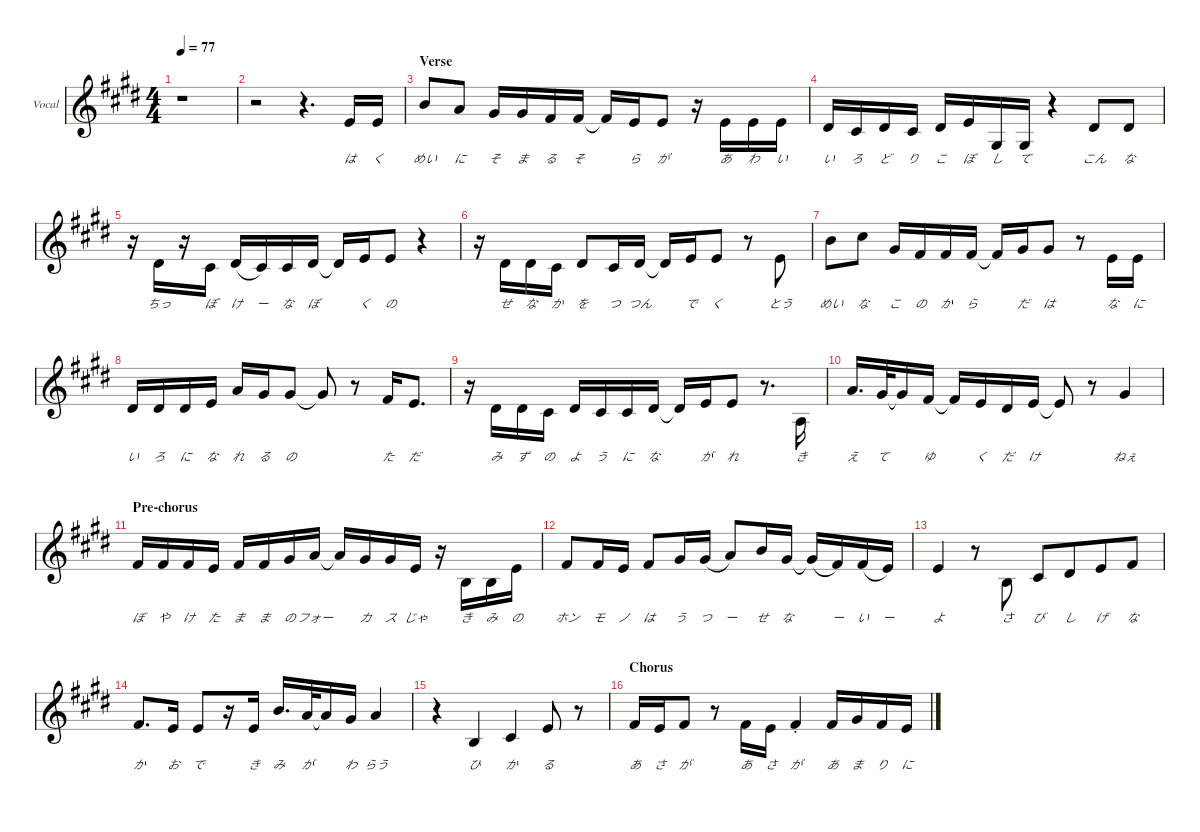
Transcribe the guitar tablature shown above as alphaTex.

\defaultSystemsLayout 4
\hideDynamics
\bracketExtendMode nobrackets
\firstSystemTrackNameOrientation horizontal
\track ("Vocal" "Vocal") {defaultSystemsLayout 4 mute instrument lead7fifths}
\staff {score}
\tuning (E4 B3 G3 D3 A2 E2)
\ts (4 4)
\tempo 77
\clef g2
\scale
0.23254
\ks e
r.1{dy f beam Down} |
\scale
0.232539 r.2{beam Down} r.4{d beam Down} 0.1{acc forcenatural}.16{lyrics (0 "は") lyrics (1 "") lyrics (2 "") lyrics (3 "") lyrics (4 "") beam Up} 0.1{acc forcenatural}.16{lyrics (0 "く") lyrics (1 "") lyrics (2 "") lyrics (3 "") lyrics (4 "") beam Up} |
\section ("" "Verse")
\scale
0.302382 7.1{acc forcenatural}.8{lyrics (0 "めい") lyrics (1 "") lyrics (2 "") lyrics (3 "") lyrics (4 "") beam Up} 5.1{acc forcenatural}.8{lyrics (0 "に") lyrics (1 "") lyrics (2 "") lyrics (3 "") lyrics (4 "") beam Up} 4.1{acc #}.16{lyrics (0 "そ") lyrics (1 "") lyrics (2 "") lyrics (3 "") lyrics (4 "") beam Up} 4.1{acc #}.16{lyrics (0 "ま") lyrics (1 "") lyrics (2 "") lyrics (3 "") lyrics (4 "") beam Up} 2.1{acc #}.16{lyrics (0 "る") lyrics (1 "") lyrics (2 "") lyrics (3 "") lyrics (4 "") beam Up} 2.1{acc #}.16{lyrics (0 "そ") lyrics (1 "") lyrics (2 "") lyrics (3 "") lyrics (4 "") beam Up} 2.1{t acc #}.16{beam Up} 0.1{acc forcenatural}.16{lyrics (0 "ら") lyrics (1 "") lyrics (2 "") lyrics (3 "") lyrics (4 "") beam Up} 0.1{acc forcenatural}.8{lyrics (0 "が") lyrics (1 "") lyrics (2 "") lyrics (3 "") lyrics (4 "") beam Up} r.16{beam Down} 0.1{acc forcenatural}.16{lyrics (0 "あ") lyrics (1 "") lyrics (2 "") lyrics (3 "") lyrics (4 "") beam Up} 0.1{acc forcenatural}.16{lyrics (0 "わ") lyrics (1 "") lyrics (2 "") lyrics (3 "") lyrics (4 "") beam Up} 0.1{acc forcenatural}.16{lyrics (0 "い") lyrics (1 "") lyrics (2 "") lyrics (3 "") lyrics (4 "") beam Up} |
\scale
0.23254 4.2{acc #}.16{lyrics (0 "い") lyrics (1 "") lyrics (2 "") lyrics (3 "") lyrics (4 "") beam Up} 2.2{acc #}.16{lyrics (0 "ろ") lyrics (1 "") lyrics (2 "") lyrics (3 "") lyrics (4 "") beam Up} 4.2{acc #}.16{lyrics (0 "ど") lyrics (1 "") lyrics (2 "") lyrics (3 "") lyrics (4 "") beam Up} 2.2{acc #}.16{lyrics (0 "り") lyrics (1 "") lyrics (2 "") lyrics (3 "") lyrics (4 "") beam Up} 4.2{acc #}.16{lyrics (0 "こ") lyrics (1 "") lyrics (2 "") lyrics (3 "") lyrics (4 "") beam Up} 0.1{acc forcenatural}.16{lyrics (0 "ぼ") lyrics (1 "") lyrics (2 "") lyrics (3 "") lyrics (4 "") beam Up} 1.3{acc #}.16{lyrics (0 "し") lyrics (1 "") lyrics (2 "") lyrics (3 "") lyrics (4 "") beam Up} 1.3{acc #}.16{lyrics (0 "て") lyrics (1 "") lyrics (2 "") lyrics (3 "") lyrics (4 "") beam Up} r.4{beam Down} 4.2{acc #}.8{lyrics (0 "こん") lyrics (1 "") lyrics (2 "") lyrics (3 "") lyrics (4 "") beam Up} 4.2{acc #}.8{lyrics (0 "な") lyrics (1 "") lyrics (2 "") lyrics (3 "") lyrics (4 "") beam Up} |
\scale
0.23254 r.16{beam Down} 4.2{acc #}.16{lyrics (0 "ちっ") lyrics (1 "") lyrics (2 "") lyrics (3 "") lyrics (4 "") beam Up} r.16{beam Up} 2.2{acc #}.16{lyrics (0 "ぽ") lyrics (1 "") lyrics (2 "") lyrics (3 "") lyrics (4 "") beam Up} 4.2{acc #}.16{lyrics (0 "け") lyrics (1 "") lyrics (2 "") lyrics (3 "") lyrics (4 "") legatoorigin beam Up} 2.2{acc #}.16{lyrics (0 "ー") lyrics (1 "") lyrics (2 "") lyrics (3 "") lyrics (4 "") beam Up} 2.2{acc #}.16{lyrics (0 "な") lyrics (1 "") lyrics (2 "") lyrics (3 "") lyrics (4 "") beam Up} 4.2{acc #}.16{lyrics (0 "ぼ") lyrics (1 "") lyrics (2 "") lyrics (3 "") lyrics (4 "") beam Up} 4.2{t acc #}.16{beam Up} 0.1{acc forcenatural}.16{lyrics (0 "く") lyrics (1 "") lyrics (2 "") lyrics (3 "") lyrics (4 "") beam Up} 0.1{acc forcenatural}.8{lyrics (0 "の") lyrics (1 "") lyrics (2 "") lyrics (3 "") lyrics (4 "") beam Up} r.4{beam Down} |
\scale
0.232539 r.16{beam Down} 4.2{acc #}.16{lyrics (0 "せ") lyrics (1 "") lyrics (2 "") lyrics (3 "") lyrics (4 "") beam Up} 4.2{acc #}.16{lyrics (0 "な") lyrics (1 "") lyrics (2 "") lyrics (3 "") lyrics (4 "") beam Up} 2.2{acc #}.16{lyrics (0 "か") lyrics (1 "") lyrics (2 "") lyrics (3 "") lyrics (4 "") beam Up} 4.2{acc #}.8{lyrics (0 "を") lyrics (1 "") lyrics (2 "") lyrics (3 "") lyrics (4 "") beam Up} 2.2{acc #}.16{lyrics (0 "つ") lyrics (1 "") lyrics (2 "") lyrics (3 "") lyrics (4 "") beam Up} 4.2{acc #}.16{lyrics (0 "つん") lyrics (1 "") lyrics (2 "") lyrics (3 "") lyrics (4 "") beam Up} 4.2{t acc #}.16{beam Up} 0.1{acc forcenatural}.16{lyrics (0 "で") lyrics (1 "") lyrics (2 "") lyrics (3 "") lyrics (4 "") beam Up} 0.1{acc forcenatural}.8{lyrics (0 "く") lyrics (1 "") lyrics (2 "") lyrics (3 "") lyrics (4 "") beam Up} r.8{beam Down} 0.1{acc forcenatural}.8{lyrics (0 "とう") lyrics (1 "") lyrics (2 "") lyrics (3 "") lyrics (4 "") beam Up} |
\scale
0.302382 7.1{acc forcenatural}.8{lyrics (0 "めい") lyrics (1 "") lyrics (2 "") lyrics (3 "") lyrics (4 "") beam Down} 9.1{acc #}.8{lyrics (0 "な") lyrics (1 "") lyrics (2 "") lyrics (3 "") lyrics (4 "") beam Down} 4.1{acc #}.16{lyrics (0 "こ") lyrics (1 "") lyrics (2 "") lyrics (3 "") lyrics (4 "") beam Up} 2.1{acc #}.16{lyrics (0 "の") lyrics (1 "") lyrics (2 "") lyrics (3 "") lyrics (4 "") beam Up} 2.1{acc #}.16{lyrics (0 "か") lyrics (1 "") lyrics (2 "") lyrics (3 "") lyrics (4 "") beam Up} 2.1{acc #}.16{lyrics (0 "ら") lyrics (1 "") lyrics (2 "") lyrics (3 "") lyrics (4 "") beam Up} 2.1{t acc #}.16{beam Up} 4.1{acc #}.16{lyrics (0 "だ") lyrics (1 "") lyrics (2 "") lyrics (3 "") lyrics (4 "") beam Up} 4.1{acc #}.8{lyrics (0 "は") lyrics (1 "") lyrics (2 "") lyrics (3 "") lyrics (4 "") beam Up} r.8{beam Down} 0.1{acc forcenatural}.16{lyrics (0 "な") lyrics (1 "") lyrics (2 "") lyrics (3 "") lyrics (4 "") beam Up} 0.1{acc forcenatural}.16{lyrics (0 "に") lyrics (1 "") lyrics (2 "") lyrics (3 "") lyrics (4 "") beam Up} |
\scale
0.23254 4.2{acc #}.16{lyrics (0 "い") lyrics (1 "") lyrics (2 "") lyrics (3 "") lyrics (4 "") beam Up} 4.2{acc #}.16{lyrics (0 "ろ") lyrics (1 "") lyrics (2 "") lyrics (3 "") lyrics (4 "") beam Up} 4.2{acc #}.16{lyrics (0 "に") lyrics (1 "") lyrics (2 "") lyrics (3 "") lyrics (4 "") beam Up} 0.1{acc forcenatural}.16{lyrics (0 "な") lyrics (1 "") lyrics (2 "") lyrics (3 "") lyrics (4 "") beam Up} 5.1{acc forcenatural}.16{lyrics (0 "れ") lyrics (1 "") lyrics (2 "") lyrics (3 "") lyrics (4 "") beam Up} 4.1{acc #}.16{lyrics (0 "る") lyrics (1 "") lyrics (2 "") lyrics (3 "") lyrics (4 "") beam Up} 4.1{acc #}.8{lyrics (0 "の") lyrics (1 "") lyrics (2 "") lyrics (3 "") lyrics (4 "") beam Up} 4.1{t acc #}.8{beam Up} r.8{beam Down} 2.1{acc #}.16{lyrics (0 "た") lyrics (1 "") lyrics (2 "") lyrics (3 "") lyrics (4 "") beam Up} 0.1{acc forcenatural}.8{d lyrics (0 "だ") lyrics (1 "") lyrics (2 "") lyrics (3 "") lyrics (4 "") beam Up} |
\scale
0.232539 r.16{beam Down} 4.2{acc #}.16{lyrics (0 "み") lyrics (1 "") lyrics (2 "") lyrics (3 "") lyrics (4 "") beam Up} 4.2{acc #}.16{lyrics (0 "ず") lyrics (1 "") lyrics (2 "") lyrics (3 "") lyrics (4 "") beam Up} 2.2{acc #}.16{lyrics (0 "の") lyrics (1 "") lyrics (2 "") lyrics (3 "") lyrics (4 "") beam Up} 4.2{acc #}.16{lyrics (0 "よ") lyrics (1 "") lyrics (2 "") lyrics (3 "") lyrics (4 "") beam Up} 2.2{acc #}.16{lyrics (0 "う") lyrics (1 "") lyrics (2 "") lyrics (3 "") lyrics (4 "") beam Up} 2.2{acc #}.16{lyrics (0 "に") lyrics (1 "") lyrics (2 "") lyrics (3 "") lyrics (4 "") beam Up} 4.2{acc #}.16{lyrics (0 "な") lyrics (1 "") lyrics (2 "") lyrics (3 "") lyrics (4 "") beam Up} 4.2{t acc #}.16{beam Up} 0.1{acc forcenatural}.16{lyrics (0 "が") lyrics (1 "") lyrics (2 "") lyrics (3 "") lyrics (4 "") beam Up} 0.1{acc forcenatural}.8{lyrics (0 "れ") lyrics (1 "") lyrics (2 "") lyrics (3 "") lyrics (4 "") beam Up} r.8{d beam Down} 2.3{acc forcenatural}.16{lyrics (0 "き") lyrics (1 "") lyrics (2 "") lyrics (3 "") lyrics (4 "") beam Up} |
\scale
0.232539 5.1{acc forcenatural}.16{d lyrics (0 "え") lyrics (1 "") lyrics (2 "") lyrics (3 "") lyrics (4 "") beam Up} 4.1{acc #}.32{lyrics (0 "て") lyrics (1 "") lyrics (2 "") lyrics (3 "") lyrics (4 "") beam Up} 4.1{t acc #}.16{beam Up} 2.1{acc #}.16{lyrics (0 "ゆ") lyrics (1 "") lyrics (2 "") lyrics (3 "") lyrics (4 "") beam Up} 2.1{t acc #}.16{beam Up} 0.1{acc forcenatural}.16{lyrics (0 "く") lyrics (1 "") lyrics (2 "") lyrics (3 "") lyrics (4 "") beam Up} 4.2{acc #}.16{lyrics (0 "だ") lyrics (1 "") lyrics (2 "") lyrics (3 "") lyrics (4 "") beam Up} 0.1{acc forcenatural}.16{lyrics (0 "け") lyrics (1 "") lyrics (2 "") lyrics (3 "") lyrics (4 "") beam Up} 0.1{t acc forcenatural}.8{beam Up} r.8{beam Down} 4.1{acc #}.4{lyrics (0 "ねぇ") lyrics (1 "") lyrics (2 "") lyrics (3 "") lyrics (4 "") beam Up} |
\section ("" "Pre-chorus")
\scale
0.378421 2.1{acc #}.16{lyrics (0 "ぼ") lyrics (1 "") lyrics (2 "") lyrics (3 "") lyrics (4 "") beam Up} 2.1{acc #}.16{lyrics (0 "や") lyrics (1 "") lyrics (2 "") lyrics (3 "") lyrics (4 "") beam Up} 2.1{acc #}.16{lyrics (0 "け") lyrics (1 "") lyrics (2 "") lyrics (3 "") lyrics (4 "") beam Up} 0.1{acc forcenatural}.16{lyrics (0 "た") lyrics (1 "") lyrics (2 "") lyrics (3 "") lyrics (4 "") beam Up} 2.1{acc #}.16{lyrics (0 "ま") lyrics (1 "") lyrics (2 "") lyrics (3 "") lyrics (4 "") beam Up} 2.1{acc #}.16{lyrics (0 "ま") lyrics (1 "") lyrics (2 "") lyrics (3 "") lyrics (4 "") beam Up} 4.1{acc #}.16{lyrics (0 "の") lyrics (1 "") lyrics (2 "") lyrics (3 "") lyrics (4 "") beam Up} 5.1{acc forcenatural}.16{lyrics (0 "フォー") lyrics (1 "") lyrics (2 "") lyrics (3 "") lyrics (4 "") beam Up} 5.1{t acc forcenatural}.16{beam Up} 4.1{acc #}.16{lyrics (0 "カ") lyrics (1 "") lyrics (2 "") lyrics (3 "") lyrics (4 "") beam Up} 4.1{acc #}.16{lyrics (0 "ス") lyrics (1 "") lyrics (2 "") lyrics (3 "") lyrics (4 "") beam Up} 0.1{acc forcenatural}.16{lyrics (0 "じゃ") lyrics (1 "") lyrics (2 "") lyrics (3 "") lyrics (4 "") beam Up} r.16{beam Down} 0.2{acc forcenatural}.16{lyrics (0 "き") lyrics (1 "") lyrics (2 "") lyrics (3 "") lyrics (4 "") beam Up} 0.2{acc forcenatural}.16{lyrics (0 "み") lyrics (1 "") lyrics (2 "") lyrics (3 "") lyrics (4 "") beam Up} 0.1{acc forcenatural}.16{lyrics (0 "の") lyrics (1 "") lyrics (2 "") lyrics (3 "") lyrics (4 "") beam Up} |
\scale
0.313 2.1{acc #}.8{lyrics (0 "ホン") lyrics (1 "") lyrics (2 "") lyrics (3 "") lyrics (4 "") beam Up} 2.1{acc #}.16{lyrics (0 "モ") lyrics (1 "") lyrics (2 "") lyrics (3 "") lyrics (4 "") beam Up} 0.1{acc forcenatural}.16{lyrics (0 "ノ") lyrics (1 "") lyrics (2 "") lyrics (3 "") lyrics (4 "") beam Up} 2.1{acc #}.8{lyrics (0 "は") lyrics (1 "") lyrics (2 "") lyrics (3 "") lyrics (4 "") beam Up} 4.1{acc #}.16{lyrics (0 "う") lyrics (1 "") lyrics (2 "") lyrics (3 "") lyrics (4 "") beam Up} 4.1{acc #}.16{lyrics (0 "つ") lyrics (1 "") lyrics (2 "") lyrics (3 "") lyrics (4 "") legatoorigin beam Up} 5.1{acc forcenatural}.8{lyrics (0 "ー") lyrics (1 "") lyrics (2 "") lyrics (3 "") lyrics (4 "") beam Up} 7.1{acc forcenatural}.16{lyrics (0 "せ") lyrics (1 "") lyrics (2 "") lyrics (3 "") lyrics (4 "") beam Up} 4.1{acc #}.16{lyrics (0 "な") lyrics (1 "") lyrics (2 "") lyrics (3 "") lyrics (4 "") beam Up} 4.1{t acc #}.16{legatoorigin beam Up} 2.1{acc #}.16{lyrics (0 "ー") lyrics (1 "") lyrics (2 "") lyrics (3 "") lyrics (4 "") beam Up} 2.1{acc #}.16{lyrics (0 "い") lyrics (1 "") lyrics (2 "") lyrics (3 "") lyrics (4 "") legatoorigin beam Up} 0.1{acc forcenatural}.16{lyrics (0 "ー") lyrics (1 "") lyrics (2 "") lyrics (3 "") lyrics (4 "") beam Up} |
\scale
0.308579 0.1{acc forcenatural}.4{lyrics (0 "よ") lyrics (1 "") lyrics (2 "") lyrics (3 "") lyrics (4 "") beam Up} r.8{beam Down} 0.2{acc forcenatural}.8{lyrics (0 "さ") lyrics (1 "") lyrics (2 "") lyrics (3 "") lyrics (4 "") beam Up} 2.2{acc #}.8{lyrics (0 "び") lyrics (1 "") lyrics (2 "") lyrics (3 "") lyrics (4 "") beam Up beam merge} 4.2{acc #}.8{lyrics (0 "し") lyrics (1 "") lyrics (2 "") lyrics (3 "") lyrics (4 "") beam Up beam merge} 0.1{acc forcenatural}.8{lyrics (0 "げ") lyrics (1 "") lyrics (2 "") lyrics (3 "") lyrics (4 "") beam Up beam merge} 2.1{acc #}.8{lyrics (0 "な") lyrics (1 "") lyrics (2 "") lyrics (3 "") lyrics (4 "") beam Up} |
\scale
0.534921 2.1{acc #}.8{d lyrics (0 "か") lyrics (1 "") lyrics (2 "") lyrics (3 "") lyrics (4 "") beam Up} 0.1{acc forcenatural}.16{lyrics (0 "お") lyrics (1 "") lyrics (2 "") lyrics (3 "") lyrics (4 "") beam Up} 0.1{acc forcenatural}.8{lyrics (0 "で") lyrics (1 "") lyrics (2 "") lyrics (3 "") lyrics (4 "") beam Up} r.16{beam Up} 0.1{acc forcenatural}.16{lyrics (0 "き") lyrics (1 "") lyrics (2 "") lyrics (3 "") lyrics (4 "") beam Up} 7.1{acc forcenatural}.16{d lyrics (0 "み") lyrics (1 "") lyrics (2 "") lyrics (3 "") lyrics (4 "") beam Up} 5.1{acc forcenatural}.32{lyrics (0 "が") lyrics (1 "") lyrics (2 "") lyrics (3 "") lyrics (4 "") beam Up} 5.1{t acc forcenatural}.16{beam Up} 4.1{acc #}.16{lyrics (0 "わ") lyrics (1 "") lyrics (2 "") lyrics (3 "") lyrics (4 "") beam Up} 5.1{acc forcenatural}.4{lyrics (0 "らう") lyrics (1 "") lyrics (2 "") lyrics (3 "") lyrics (4 "") beam Up} |
\scale
0.465079 r.4{beam Down} 0.2{acc forcenatural}.4{lyrics (0 "ひ") lyrics (1 "") lyrics (2 "") lyrics (3 "") lyrics (4 "") beam Up} 2.2{acc #}.4{lyrics (0 "か") lyrics (1 "") lyrics (2 "") lyrics (3 "") lyrics (4 "") beam Up} 0.1{acc forcenatural}.8{lyrics (0 "る") lyrics (1 "") lyrics (2 "") lyrics (3 "") lyrics (4 "") beam Up} r.8{beam Down} |
\section ("" "Chorus")
\scale
0.302382 2.1{acc #}.16{lyrics (0 "あ") lyrics (1 "") lyrics (2 "") lyrics (3 "") lyrics (4 "") beam Up} 0.1{acc forcenatural}.16{lyrics (0 "さ") lyrics (1 "") lyrics (2 "") lyrics (3 "") lyrics (4 "") beam Up} 2.1{acc #}.8{lyrics (0 "が") lyrics (1 "") lyrics (2 "") lyrics (3 "") lyrics (4 "") beam Up} r.8{beam Down} 2.1{acc #}.16{lyrics (0 "あ") lyrics (1 "") lyrics (2 "") lyrics (3 "") lyrics (4 "") beam Up} 0.1{acc forcenatural}.16{lyrics (0 "さ") lyrics (1 "") lyrics (2 "") lyrics (3 "") lyrics (4 "") beam Up} 2.1{st acc #}.4{lyrics (0 "が") lyrics (1 "") lyrics (2 "") lyrics (3 "") lyrics (4 "") beam Up} 2.1{acc #}.16{lyrics (0 "あ") lyrics (1 "") lyrics (2 "") lyrics (3 "") lyrics (4 "") beam Up} 4.1{acc #}.16{lyrics (0 "ま") lyrics (1 "") lyrics (2 "") lyrics (3 "") lyrics (4 "") beam Up} 2.1{acc #}.16{lyrics (0 "り") lyrics (1 "") lyrics (2 "") lyrics (3 "") lyrics (4 "") beam Up} 0.1{acc forcenatural}.16{lyrics (0 "に") lyrics (1 "") lyrics (2 "") lyrics (3 "") lyrics (4 "") beam Up}
